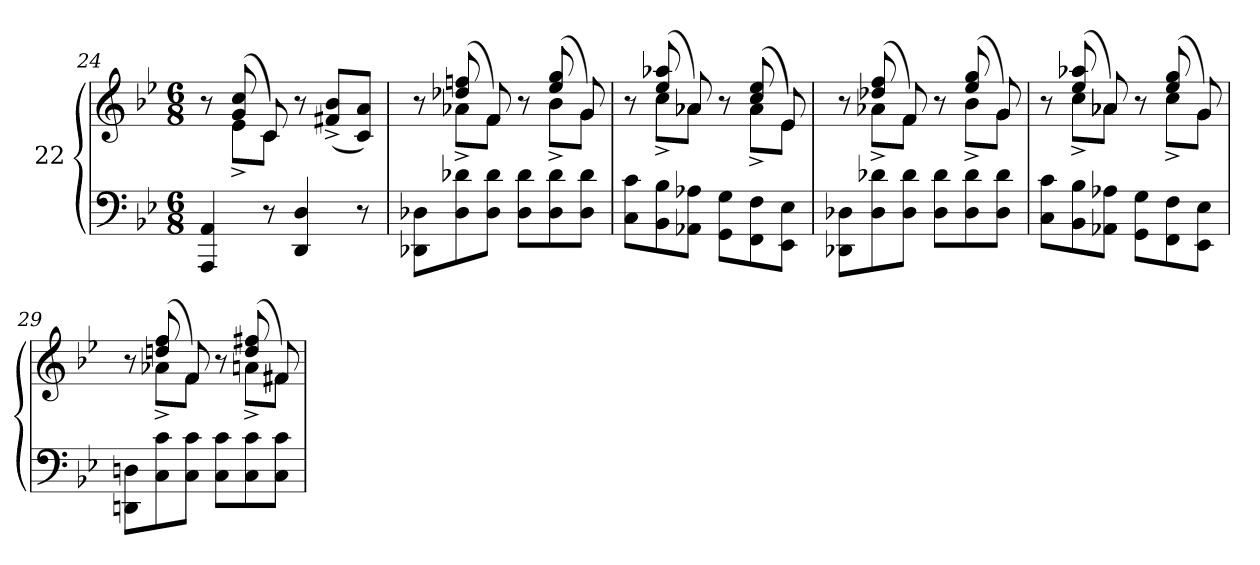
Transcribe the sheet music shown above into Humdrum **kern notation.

**kern	**kern
*part1	*part1
*staff2	*staff1
*I"22	*
*clefF4	*clefG2
*k[b-e-]	*k[b-e-]
*M6/8	*M6/8
=24	=24
*	*^
4AAA/ 4AA/	8r	8ryy
.	(8g/ 8cc/	8e-^\L
8r	8c/)	8c\J
4DD/ 4D/	8r	8ryy
.	(8f#X/^ 8b-/^L	4ryy
8r	8c/ 8a/J)	.
!!LO:LB:g=z	!!
=25	=25	=25
8DD-X\ 8D-X\L	8r	8ryy
8D-\ 8d-X\	(8dd-X/ 8ffn/	8a-X^\L
8D-\ 8d-\J	8f/)	8f\J
8D-\ 8d-\L	8r	8ryy
8D-\ 8d-\	(8ee-/ 8gg/	8b-^\L
8D-\ 8d-\J	8g/)	8g\J
=26	=26	=26
8C\ 8c\L	8r	8ryy
8BB-\ 8B-\	(8ee-/ 8aa-X/	8cc^\L
8AA-X\ 8A-X\J	8a-X/)	8a-\J
8GG\ 8G\L	8r	8ryy
8FF\ 8F\	(8cc/ 8ee-/	8a-^\L
8EE-\ 8E-\J	8e-/)	8e-\J
=27	=27	=27
8DD-X\ 8D-X\L	8r	8ryy
8D-\ 8d-X\	(8dd-X/ 8ff/	8a-X^\L
8D-\ 8d-\J	8f/)	8f\J
8D-\ 8d-\L	8r	8ryy
8D-\ 8d-\	(8ee-/ 8gg/	8b-^\L
8D-\ 8d-\J	8g/)	8g\J
=28	=28	=28
8C\ 8c\L	8r	8ryy
8BB-\ 8B-\	(8ee-/ 8aa-X/	8cc^\L
8AA-X\ 8A-X\J	8a-X/)	8a-\J
8GG\ 8G\L	8r	8ryy
8FF\ 8F\	(8ee-/ 8gg/	8cc^\L
8EE-\ 8E-\J	8g/)	8g\J
!!LO:LB:g=z	!!
=29	=29	=29
8DDn\ 8Dn\L	8r	8ryy
8C\ 8c\	(8ddn/ 8ff/	8a-X^\L
8C\ 8c\J	8f/)	8f\J
8C\ 8c\L	8r	8ryy
8C\ 8c\	(8dd/ 8ff#X/	8an^\L
8C\ 8c\J	8f#X/)	8f#\J
*	*v	*v
=	=
*-	*-
